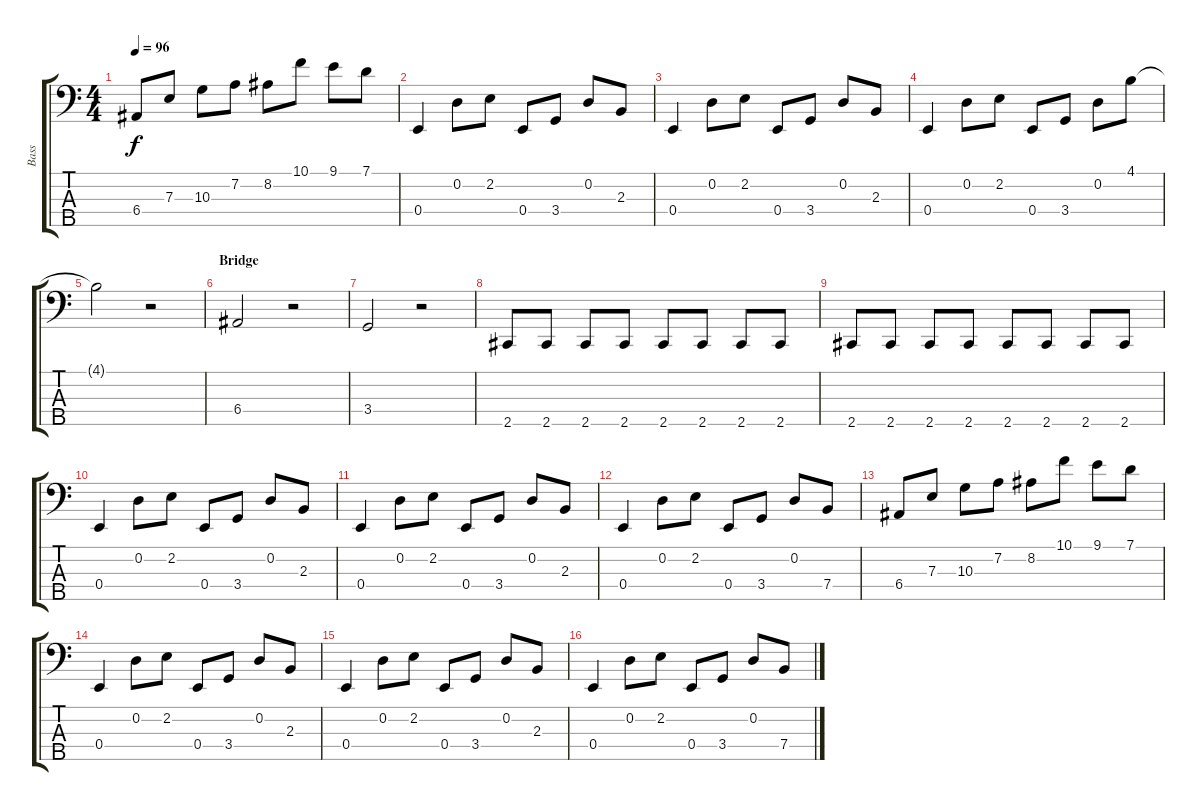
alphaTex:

\track ("Bass" "Bass") {instrument electricbassfinger}
\staff {score tabs}
\tuning (G2 D2 A1 E1 B0) {hide}
\ts (4 4)
\tempo 96
\clef f4
\ks c
6.4.8{dy f} 7.3.8 10.3.8 7.2.8 8.2.8 10.1.8 9.1.8 7.1.8 |
0.4.4 0.2.8 2.2.8 0.4.8 3.4.8 0.2.8 2.3.8 |
0.4.4 0.2.8 2.2.8 0.4.8 3.4.8 0.2.8 2.3.8 |
0.4.4 0.2.8 2.2.8 0.4.8 3.4.8 0.2.8 4.1.8 |
4.1{t}.2 r.2 |
\section ("" "Bridge")
6.4.2 r.2 |
3.4.2 r.2 |
2.5.8 2.5.8 2.5.8 2.5.8 2.5.8 2.5.8 2.5.8 2.5.8 |
2.5.8 2.5.8 2.5.8 2.5.8 2.5.8 2.5.8 2.5.8 2.5.8 |
0.4.4 0.2.8 2.2.8 0.4.8 3.4.8 0.2.8 2.3.8 |
0.4.4 0.2.8 2.2.8 0.4.8 3.4.8 0.2.8 2.3.8 |
0.4.4 0.2.8 2.2.8 0.4.8 3.4.8 0.2.8 7.4.8 |
6.4.8 7.3.8 10.3.8 7.2.8 8.2.8 10.1.8 9.1.8 7.1.8 |
0.4.4 0.2.8 2.2.8 0.4.8 3.4.8 0.2.8 2.3.8 |
0.4.4 0.2.8 2.2.8 0.4.8 3.4.8 0.2.8 2.3.8 |
0.4.4 0.2.8 2.2.8 0.4.8 3.4.8 0.2.8 7.4.8
